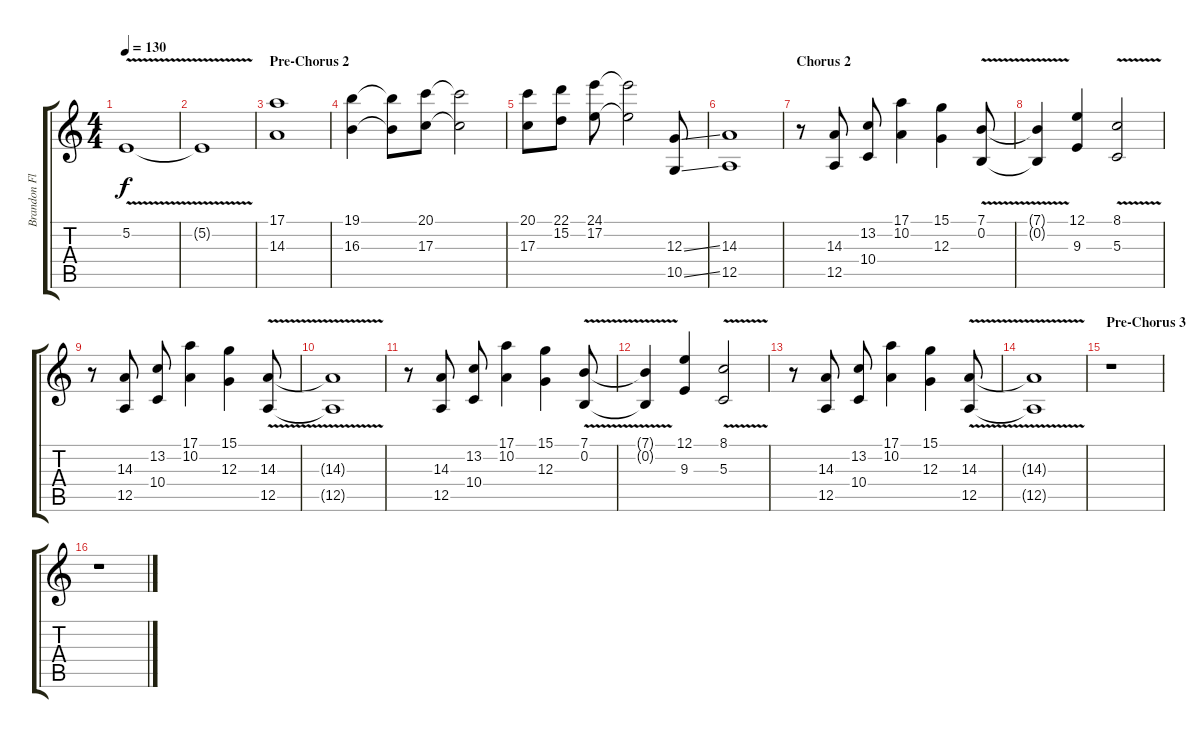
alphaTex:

\track ("Brandon Flowers (Synth 1)" "Brandon Fl") {instrument lead2sawtooth}
\staff {score tabs}
\tuning (E4 B3 G3 D3 A2 E2) {hide}
\ts (4 4)
\tempo 130
\clef g2
\ks c
5.2{v}.1{dy f} |
5.2{v t}.1 |
\section ("" "Pre-Chorus 2")
(17.1 14.3).1 |
(19.1 16.3).4 (19.1{t} 16.3{t}).8 (20.1 17.3).8 (20.1{t} 17.3{t}).2 |
(20.1 17.3).8 (22.1 15.2).8 (24.1 17.2).8 (24.1{t} 17.2{t}).2 (12.3{ss} 10.5{ss}).8 |
(14.3 12.5).1 |
\section ("" "Chorus 2")
r.8 (14.3 12.5).8 (13.2 10.4).8 (17.1 10.2).4 (15.1 12.3).4 (7.1{v} 0.2{v}).8 |
(7.1{v t} 0.2{v t}).4 (12.1 9.3).4 (8.1{v} 5.3{v}).2 |
r.8 (14.3 12.5).8 (13.2 10.4).8 (17.1 10.2).4 (15.1 12.3).4 (14.3{v} 12.5{v}).8 |
(14.3{v t} 12.5{v t}).1 |
r.8 (14.3 12.5).8 (13.2 10.4).8 (17.1 10.2).4 (15.1 12.3).4 (7.1{v} 0.2{v}).8 |
(7.1{v t} 0.2{v t}).4 (12.1 9.3).4 (8.1{v} 5.3{v}).2 |
r.8 (14.3 12.5).8 (13.2 10.4).8 (17.1 10.2).4 (15.1 12.3).4 (14.3{v} 12.5{v}).8 |
(14.3{v t} 12.5{v t}).1 |
\section ("" "Pre-Chorus 3")
r.1 |
r.1
